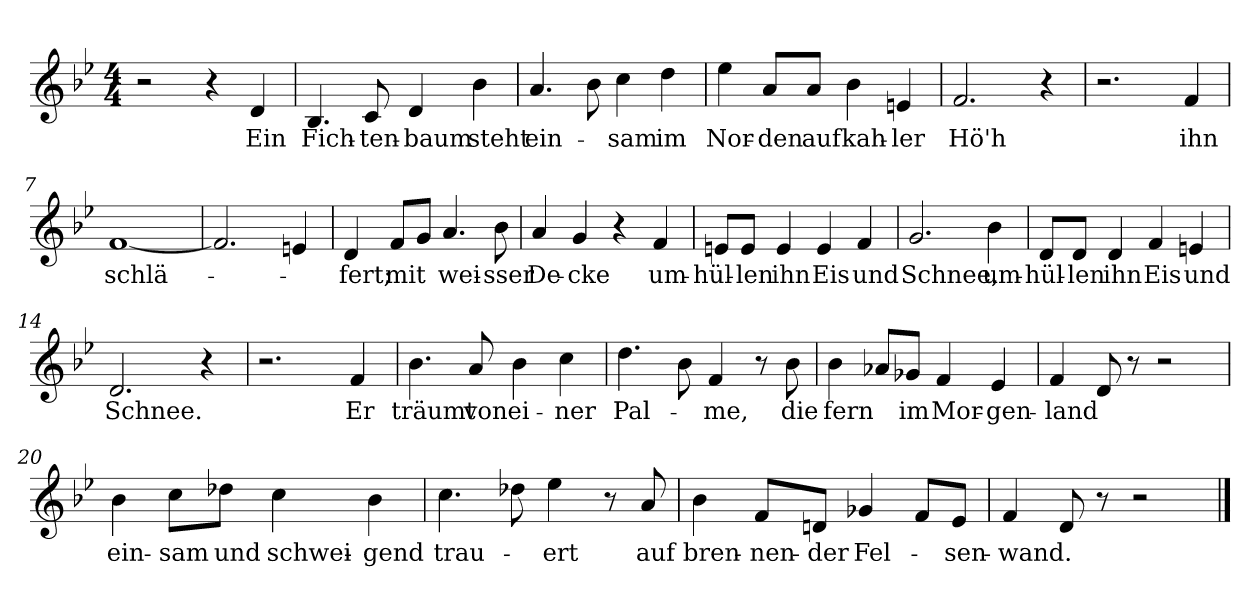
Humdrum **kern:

**kern	**text
*part1	*part1
*staff1	*staff1
*clefG2	*
*k[b-e-]	*
*M4/4	*
=1	=1
2r	.
4r	.
!	!LO:LY:b
4d/	Ein
=2	=2
!	!LO:LY:b
4.B-/	Fich-
!	!LO:LY:b
8c/	-ten-
!	!LO:LY:b
4d/	-baum
!	!LO:LY:b
4b-\	steht
=3	=3
!	!LO:LY:b
4.a/	ein-
8b-\	.
!	!LO:LY:b
4cc\	-sam
!	!LO:LY:b
4dd\	im
=4	=4
!	!LO:LY:b
4ee-\	Nor-
!	!LO:LY:b
8a/L	-den
!	!LO:LY:b
8a/J	auf
!	!LO:LY:b
4b-\	kah-
!	!LO:LY:b
4en/	-ler
=5	=5
!	!LO:LY:b
2.f/	Hö'h
4r	.
=6	=6
2.r	.
!	!LO:LY:b
4f/	ihn
=7	=7
!	!LO:LY:b
[1f	schlä-
=8	=8
2.f/]	.
4en/	.
!!LO:LB:g=z
=9	=9
!	!LO:LY:b
4d/	-fert;
!	!LO:LY:b
8f/L	mit
8g/J	.
!	!LO:LY:b
4.a/	wei-
!	!LO:LY:b
8b-\	-sser
=10	=10
!	!LO:LY:b
4a/	De-
!	!LO:LY:b
4g/	-cke
4r	.
!	!LO:LY:b
4f/	um-
=11	=11
!	!LO:LY:b
8en/L	-hül-
!	!LO:LY:b
8e/J	-len
!	!LO:LY:b
4e/	ihn
!	!LO:LY:b
4e/	Eis
!	!LO:LY:b
4f/	und
=12	=12
!	!LO:LY:b
2.g/	Schnee,
!	!LO:LY:b
4b-\	um-
=13	=13
!	!LO:LY:b
8d/L	hül-
!	!LO:LY:b
8d/J	-len
!	!LO:LY:b
4d/	ihn
!	!LO:LY:b
4f/	Eis
!	!LO:LY:b
4en/	und
=14	=14
!	!LO:LY:b
2.d/	Schnee.
4r	.
=15	=15
2.r	.
!	!LO:LY:b
4f/	Er
!!LO:LB:g=z
=16	=16
!	!LO:LY:b
4.b-\	träumt
!	!LO:LY:b
8a/	von
!	!LO:LY:b
4b-\	ei-
!	!LO:LY:b
4cc\	-ner
=17	=17
!	!LO:LY:b
4.dd\	Pal-
8b-\	.
!	!LO:LY:b
4f/	-me,
8r	.
!	!LO:LY:b
8b-\	die
=18	=18
!	!LO:LY:b
4b-\	fern
8a-X/L	.
!	!LO:LY:b
8g-X/J	im
!	!LO:LY:b
4f/	Mor-
!	!LO:LY:b
4e-/	-gen-
=19	=19
!	!LO:LY:b
4f/	-land
8d/	.
8r	.
2r	.
=20	=20
!	!LO:LY:b
4b-\	ein-
!	!LO:LY:b
8cc\L	-sam
!	!LO:LY:b
8dd-X\J	und
!	!LO:LY:b
4cc\	schwei-
!	!LO:LY:b
4b-\	-gend
=21	=21
!	!LO:LY:b
4.cc\	trau-
8dd-X\	.
!	!LO:LY:b
4ee-\	-ert
8r	.
!	!LO:LY:b
8a/	auf
!!LO:LB:g=z
=22	=22
!	!LO:LY:b
4b-\	bren-
!	!LO:LY:b
8f/L	-nen-
!	!LO:LY:b
8dn/J	-der
!	!LO:LY:b
4g-X/	Fel-
8f/L	.
!	!LO:LY:b
8e-/J	-sen-
=23	=23
!	!LO:LY:b
4f/	-wand.
8d/	.
8r	.
2r	.
==	==
*-	*-
